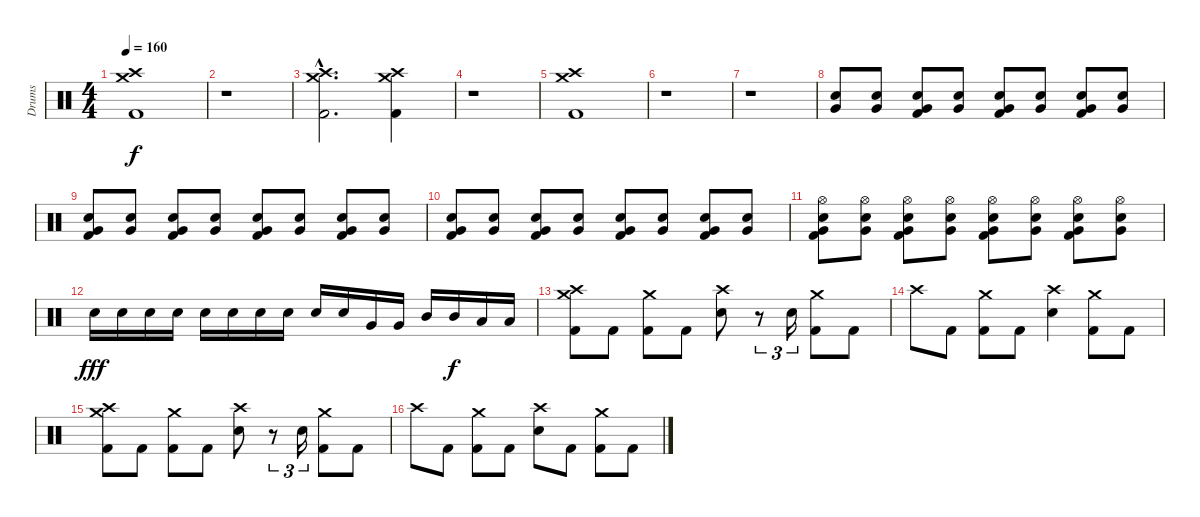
\track ("Drums" "Drums") {instrument percussion}
\staff {score}
\articulation defaults
\ts (4 4)
\tempo 160
\clef neutral
\ks c
("Crash high (hit)" "Crash medium (hit)" "Kick (hit) 2").1{dy f} |
r.1 |
("Crash high (hit)"{hac} "Crash medium (hit)"{hac} "Kick (hit) 2"{hac}).2{d} ("Crash high (hit)" "Crash medium (hit)" "Kick (hit) 2").4 |
r.1 |
("Crash high (hit)" "Crash medium (hit)" "Kick (hit) 2").1 |
r.1 |
r.1{volume 0} |
("Electric Snare (hit)" "Very Low Tom (hit)").8{volume 16} ("Electric Snare (hit)" "Very Low Tom (hit)").8 ("Electric Snare (hit)" "Very Low Tom (hit)" "Kick (hit) 2").8 ("Electric Snare (hit)" "Very Low Tom (hit)").8 ("Electric Snare (hit)" "Very Low Tom (hit)" "Kick (hit) 2").8 ("Electric Snare (hit)" "Very Low Tom (hit)").8 ("Electric Snare (hit)" "Very Low Tom (hit)" "Kick (hit) 2").8 ("Electric Snare (hit)" "Very Low Tom (hit)").8 |
("Electric Snare (hit)" "Very Low Tom (hit)" "Kick (hit) 2").8 ("Electric Snare (hit)" "Very Low Tom (hit)").8 ("Electric Snare (hit)" "Very Low Tom (hit)" "Kick (hit) 2").8 ("Electric Snare (hit)" "Very Low Tom (hit)").8 ("Electric Snare (hit)" "Very Low Tom (hit)" "Kick (hit) 2").8 ("Electric Snare (hit)" "Very Low Tom (hit)").8 ("Electric Snare (hit)" "Very Low Tom (hit)" "Kick (hit) 2").8 ("Electric Snare (hit)" "Very Low Tom (hit)").8 |
("Electric Snare (hit)" "Very Low Tom (hit)" "Kick (hit) 2").8 ("Electric Snare (hit)" "Very Low Tom (hit)").8 ("Electric Snare (hit)" "Very Low Tom (hit)" "Kick (hit) 2").8 ("Electric Snare (hit)" "Very Low Tom (hit)").8 ("Electric Snare (hit)" "Very Low Tom (hit)" "Kick (hit) 2").8 ("Electric Snare (hit)" "Very Low Tom (hit)").8 ("Electric Snare (hit)" "Very Low Tom (hit)" "Kick (hit) 2").8 ("Electric Snare (hit)" "Very Low Tom (hit)").8 |
("Hi-Hat (open)" "Electric Snare (hit)" "Very Low Tom (hit)" "Kick (hit) 2").8 ("Hi-Hat (open)" "Electric Snare (hit)" "Very Low Tom (hit)").8 ("Hi-Hat (open)" "Electric Snare (hit)" "Very Low Tom (hit)" "Kick (hit) 2").8 ("Hi-Hat (open)" "Electric Snare (hit)" "Very Low Tom (hit)").8 ("Hi-Hat (open)" "Electric Snare (hit)" "Very Low Tom (hit)" "Kick (hit) 2").8 ("Hi-Hat (open)" "Electric Snare (hit)" "Very Low Tom (hit)").8 ("Hi-Hat (open)" "Electric Snare (hit)" "Very Low Tom (hit)" "Kick (hit) 2").8 ("Hi-Hat (open)" "Electric Snare (hit)" "Very Low Tom (hit)").8 |
"Electric Snare (hit)".16{dy fff} "Electric Snare (hit)".16 "Electric Snare (hit)".16 "Electric Snare (hit)".16 "Electric Snare (hit)".16 "Electric Snare (hit)".16 "Electric Snare (hit)".16 "Electric Snare (hit)".16 "Electric Snare (hit)".16 "Electric Snare (hit)".16 "Very Low Tom (hit)".16 "Very Low Tom (hit)".16 "Mid Tom (hit)".16 "Mid Tom (hit)".16{dy f} "Low Tom (hit)".16 "Low Tom (hit)".16 |
("Crash high (hit)" "Crash medium (hit)" "Kick (hit) 2").8 "Kick (hit) 2".8 ("Crash medium (hit)" "Kick (hit) 2").8 "Kick (hit) 2".8 ("Crash high (hit)" "Electric Snare (hit)").8 r.8{tu (3 2)} "Electric Snare (hit)".16{tu (3 2)} ("Crash medium (hit)" "Kick (hit) 2").8 "Kick (hit) 2".8 |
"Crash high (hit)".8 "Kick (hit) 2".8 ("Crash medium (hit)" "Kick (hit) 2").8 "Kick (hit) 2".8 ("Crash high (hit)" "Electric Snare (hit)").4 ("Crash medium (hit)" "Kick (hit) 2").8 "Kick (hit) 2".8 |
("Crash high (hit)" "Crash medium (hit)" "Kick (hit) 2").8 "Kick (hit) 2".8 ("Crash medium (hit)" "Kick (hit) 2").8 "Kick (hit) 2".8 ("Crash high (hit)" "Electric Snare (hit)").8 r.8{tu (3 2)} "Electric Snare (hit)".16{tu (3 2)} ("Crash medium (hit)" "Kick (hit) 2").8 "Kick (hit) 2".8 |
"Crash high (hit)".8 "Kick (hit) 2".8 ("Crash medium (hit)" "Kick (hit) 2").8 "Kick (hit) 2".8 ("Crash high (hit)" "Electric Snare (hit)").8 "Kick (hit) 2".8 ("Crash medium (hit)" "Kick (hit) 2").8 "Kick (hit) 2".8
